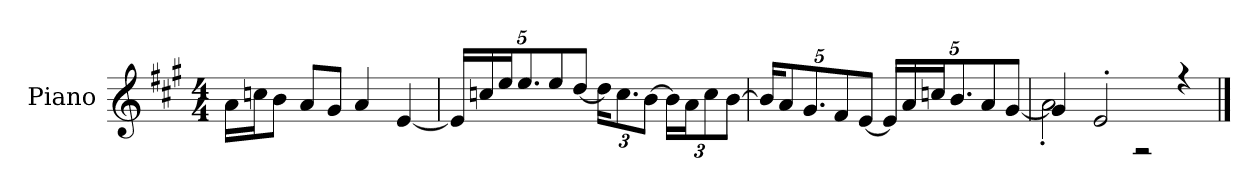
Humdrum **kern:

**kern
*part1
*staff1
*I"Piano
*I'P-no
*clefG2
*k[f#c#g#]
*M4/4
*MM90
=1
16a\LL
16ccn\J
8b\J
8a/L
8g#/J
4a/
[4e/
=2
*Xbrackettup
20e/LL]
20ccn/
20ee/J
10.ee/
10ee/
[10dd/J
24dd\KL]
12.cc\
[12b\J
24b\LL]
24a\J
12cc\
[12b\J
=3
20b/KL]
10a/
10.g#/
10f#/
[10e/J
20e/LL]
20a/
20ccn/J
10.b/
10a/
[10g#/J
!!LO:LB:g=z
=4
*^
4g#/]	2a'\
2e'/	.
.	2r
4r	.
*v	*v
==
*-
